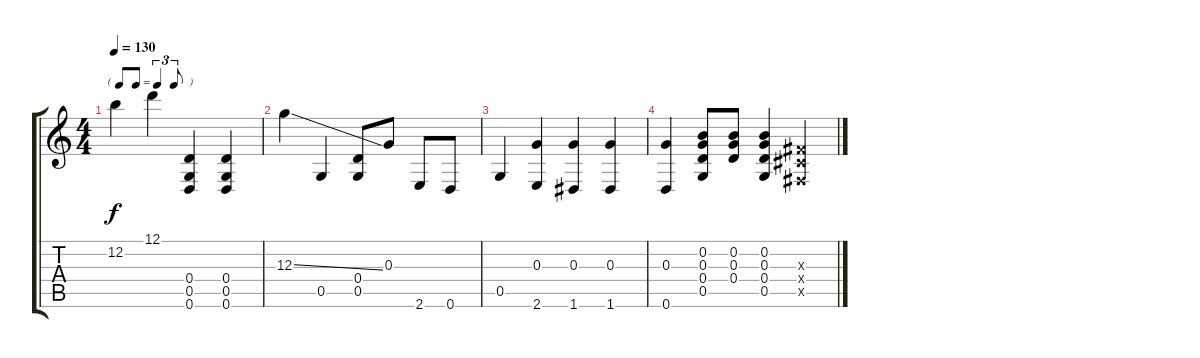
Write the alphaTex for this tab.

\track "" {instrument acousticguitarsteel}
\staff {score tabs}
\tuning (D4 B3 G3 D3 G2 D2) {hide}
\ts (4 4)
\tf triplet8th
\tempo 130
\clef g2
\ks c
12.2.4{dy f} 12.1.4 (0.4 0.5 0.6).4 (0.4 0.5 0.6).4 |
12.3{ss}.4 0.5.4 (0.4 0.5).8 0.3.8 2.6.8 0.6.8 |
0.5.4 (0.3 2.6).4 (0.3 1.6).4 (0.3 1.6).4 |
(0.3 0.6).4 (0.2 0.3 0.4 0.5).8 (0.2 0.3 0.4).8 (0.2 0.3 0.4 0.5).4 (-1.3{x} -1.4{x} -1.5{x}).4
